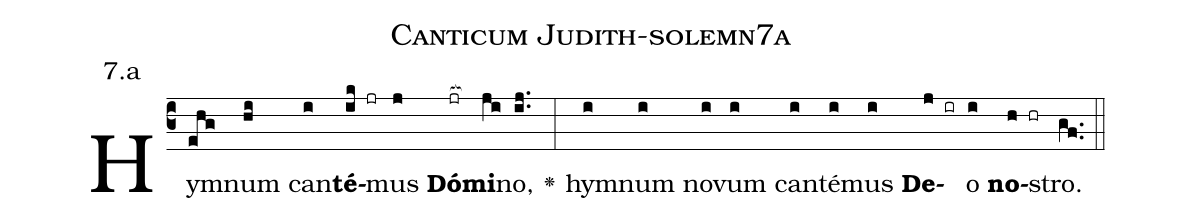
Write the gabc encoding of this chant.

name: Canticum Judith-solemn7a;
annotation: 7.a;
%%
(c3)Hym(ehg)num(hi) can(i)<b>té</b>(ik jr)mus(j) <b>Dó</b>(jr[ocb:1{])<b>mi</b>(ji[ocb:0}])no,(ij..) <v>\greheightstar</v>(:) hym(i)num(i) no(i)vum(i) can(i)té(i)mus(i) <b>De</b>(j ir)o(i) <b>no</b>(h hr)stro.(gf..) (::)


%E(i) u(i) o(j) u(i) a(h) e.(gf..) (::)
